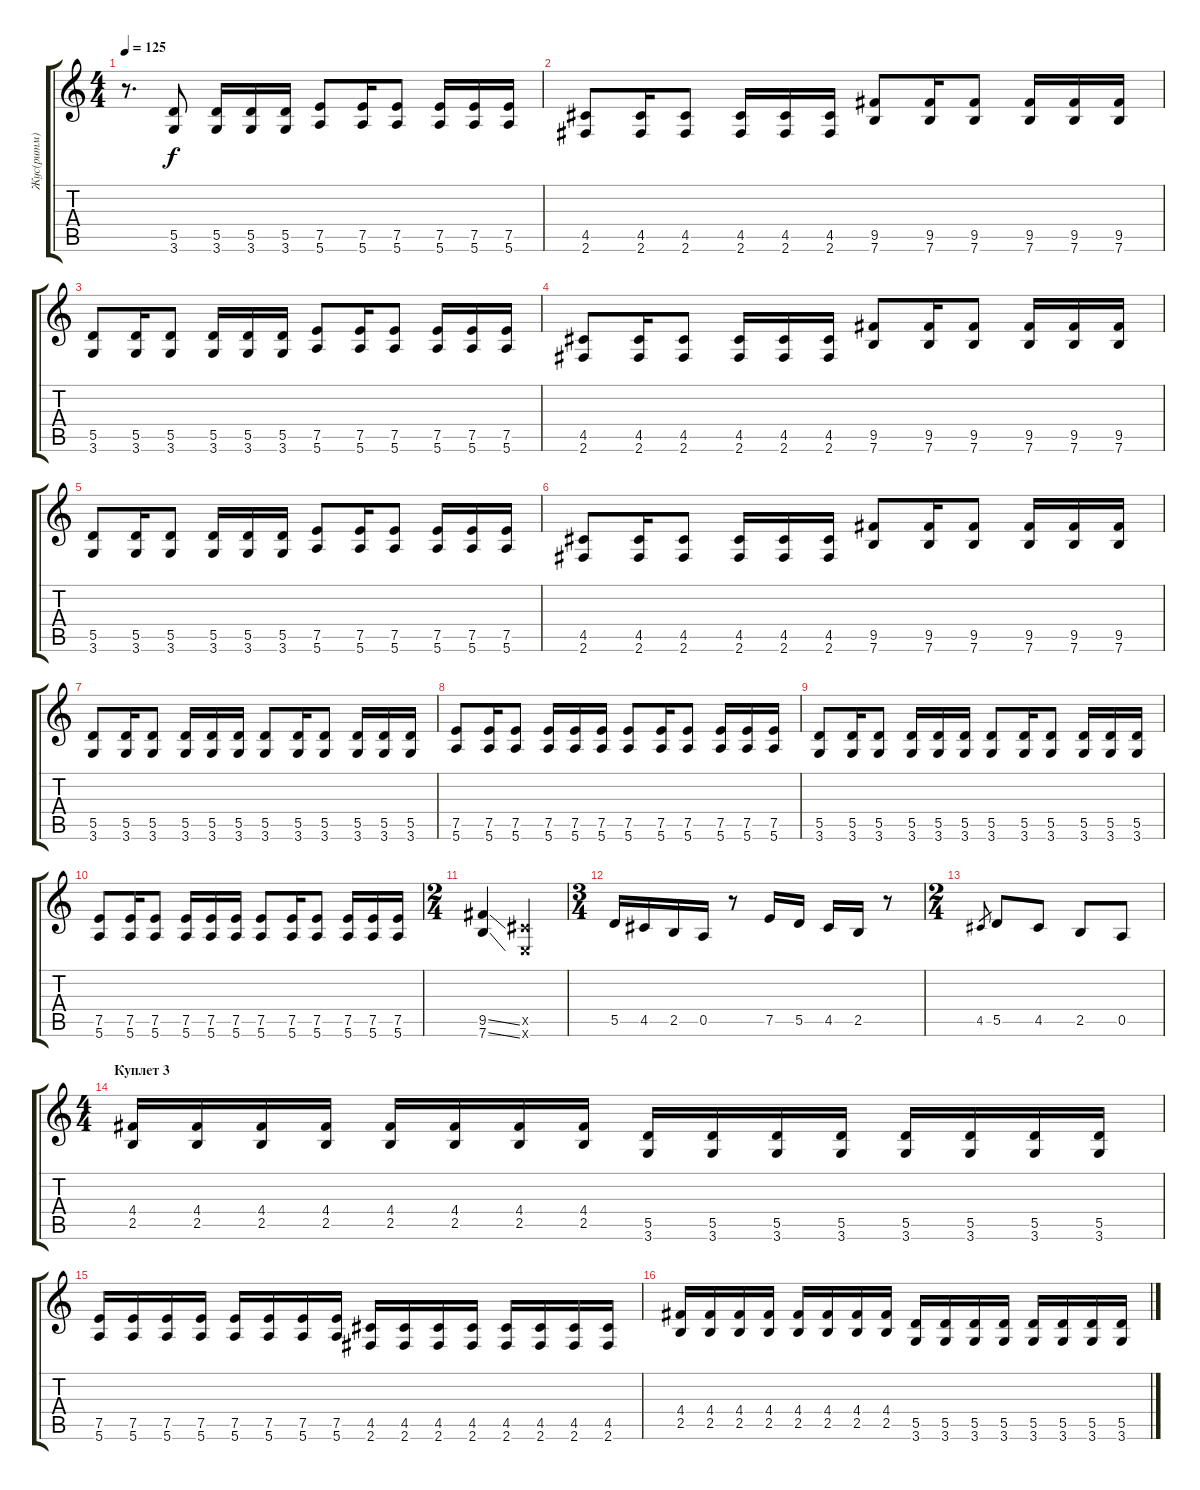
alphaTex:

\track ("Жус(ритм)" "Жус(ритм)") {instrument distortionguitar}
\staff {score tabs}
\tuning (E4 B3 G3 D3 A2 E2) {hide}
\ts (4 4)
\tempo 125
\clef g2
\ks c
r.8{d dy f} (5.5 3.6).8 (5.5 3.6).16 (5.5 3.6).16 (5.5 3.6).16 (7.5 5.6).8 (7.5 5.6).16 (7.5 5.6).8 (7.5 5.6).16 (7.5 5.6).16 (7.5 5.6).16 |
(4.5 2.6).8 (4.5 2.6).16 (4.5 2.6).8 (4.5 2.6).16 (4.5 2.6).16 (4.5 2.6).16 (9.5 7.6).8 (9.5 7.6).16 (9.5 7.6).8 (9.5 7.6).16 (9.5 7.6).16 (9.5 7.6).16 |
(5.5 3.6).8 (5.5 3.6).16 (5.5 3.6).8 (5.5 3.6).16 (5.5 3.6).16 (5.5 3.6).16 (7.5 5.6).8 (7.5 5.6).16 (7.5 5.6).8 (7.5 5.6).16 (7.5 5.6).16 (7.5 5.6).16 |
(4.5 2.6).8 (4.5 2.6).16 (4.5 2.6).8 (4.5 2.6).16 (4.5 2.6).16 (4.5 2.6).16 (9.5 7.6).8 (9.5 7.6).16 (9.5 7.6).8 (9.5 7.6).16 (9.5 7.6).16 (9.5 7.6).16 |
(5.5 3.6).8 (5.5 3.6).16 (5.5 3.6).8 (5.5 3.6).16 (5.5 3.6).16 (5.5 3.6).16 (7.5 5.6).8 (7.5 5.6).16 (7.5 5.6).8 (7.5 5.6).16 (7.5 5.6).16 (7.5 5.6).16 |
(4.5 2.6).8 (4.5 2.6).16 (4.5 2.6).8 (4.5 2.6).16 (4.5 2.6).16 (4.5 2.6).16 (9.5 7.6).8 (9.5 7.6).16 (9.5 7.6).8 (9.5 7.6).16 (9.5 7.6).16 (9.5 7.6).16 |
(5.5 3.6).8 (5.5 3.6).16 (5.5 3.6).8 (5.5 3.6).16 (5.5 3.6).16 (5.5 3.6).16 (5.5 3.6).8 (5.5 3.6).16 (5.5 3.6).8 (5.5 3.6).16 (5.5 3.6).16 (5.5 3.6).16 |
(7.5 5.6).8 (7.5 5.6).16 (7.5 5.6).8 (7.5 5.6).16 (7.5 5.6).16 (7.5 5.6).16 (7.5 5.6).8 (7.5 5.6).16 (7.5 5.6).8 (7.5 5.6).16 (7.5 5.6).16 (7.5 5.6).16 |
(5.5 3.6).8 (5.5 3.6).16 (5.5 3.6).8 (5.5 3.6).16 (5.5 3.6).16 (5.5 3.6).16 (5.5 3.6).8 (5.5 3.6).16 (5.5 3.6).8 (5.5 3.6).16 (5.5 3.6).16 (5.5 3.6).16 |
(7.5 5.6).8 (7.5 5.6).16 (7.5 5.6).8 (7.5 5.6).16 (7.5 5.6).16 (7.5 5.6).16 (7.5 5.6).8 (7.5 5.6).16 (7.5 5.6).8 (7.5 5.6).16 (7.5 5.6).16 (7.5 5.6).16 |
\ts (2 4)
(9.5{ss} 7.6{ss}).4 (4.5{x} 0.6{x}).4 |
\ts (3 4)
5.5.16 4.5.16 2.5.16 0.5.16 r.8 7.5.16 5.5.16 4.5.16 2.5.16 r.8 |
\ts (2 4)
4.5.8{gr} 5.5.8 4.5.8 2.5.8 0.5.8 |
\ts (4 4)
\section ("" "Куплет 3")
(4.4 2.5).16{instrument overdrivenguitar} (4.4 2.5).16 (4.4 2.5).16 (4.4 2.5).16 (4.4 2.5).16 (4.4 2.5).16 (4.4 2.5).16 (4.4 2.5).16 (5.5 3.6).16 (5.5 3.6).16 (5.5 3.6).16 (5.5 3.6).16 (5.5 3.6).16 (5.5 3.6).16 (5.5 3.6).16 (5.5 3.6).16 |
(7.5 5.6).16 (7.5 5.6).16 (7.5 5.6).16 (7.5 5.6).16 (7.5 5.6).16 (7.5 5.6).16 (7.5 5.6).16 (7.5 5.6).16 (4.5 2.6).16 (4.5 2.6).16 (4.5 2.6).16 (4.5 2.6).16 (4.5 2.6).16 (4.5 2.6).16 (4.5 2.6).16 (4.5 2.6).16 |
(4.4 2.5).16 (4.4 2.5).16 (4.4 2.5).16 (4.4 2.5).16 (4.4 2.5).16 (4.4 2.5).16 (4.4 2.5).16 (4.4 2.5).16 (5.5 3.6).16 (5.5 3.6).16 (5.5 3.6).16 (5.5 3.6).16 (5.5 3.6).16 (5.5 3.6).16 (5.5 3.6).16 (5.5 3.6).16
